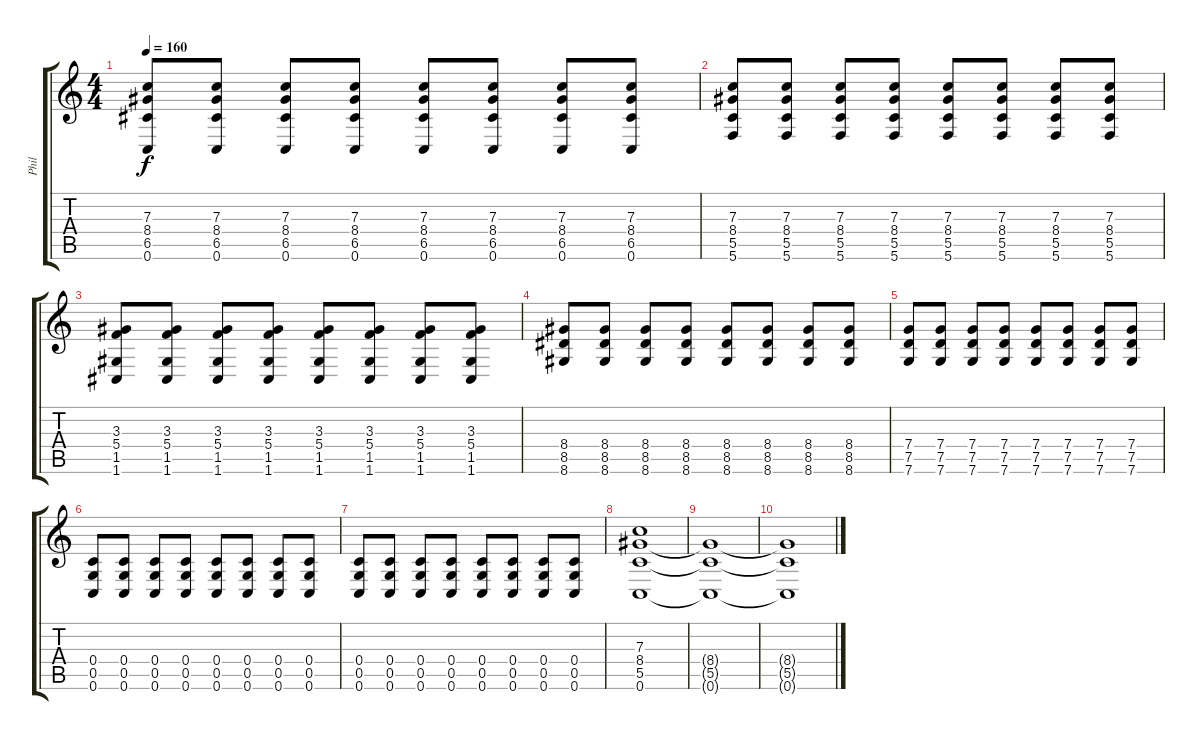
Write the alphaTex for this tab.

\track ("Phil" "Phil") {instrument distortionguitar}
\staff {score tabs}
\tuning (D4 A3 F3 C3 G2 C2) {hide}
\ts (4 4)
\tempo 160
\clef g2
\ks c
(7.3 8.4 6.5 0.6).8{dy f} (7.3 8.4 6.5 0.6).8 (7.3 8.4 6.5 0.6).8 (7.3 8.4 6.5 0.6).8 (7.3 8.4 6.5 0.6).8 (7.3 8.4 6.5 0.6).8 (7.3 8.4 6.5 0.6).8 (7.3 8.4 6.5 0.6).8 |
(7.3 8.4 5.5 5.6).8 (7.3 8.4 5.5 5.6).8 (7.3 8.4 5.5 5.6).8 (7.3 8.4 5.5 5.6).8 (7.3 8.4 5.5 5.6).8 (7.3 8.4 5.5 5.6).8 (7.3 8.4 5.5 5.6).8 (7.3 8.4 5.5 5.6).8 |
(3.3 5.4 1.5 1.6).8 (3.3 5.4 1.5 1.6).8 (3.3 5.4 1.5 1.6).8 (3.3 5.4 1.5 1.6).8 (3.3 5.4 1.5 1.6).8 (3.3 5.4 1.5 1.6).8 (3.3 5.4 1.5 1.6).8 (3.3 5.4 1.5 1.6).8 |
(8.4 8.5 8.6).8 (8.4 8.5 8.6).8 (8.4 8.5 8.6).8 (8.4 8.5 8.6).8 (8.4 8.5 8.6).8 (8.4 8.5 8.6).8 (8.4 8.5 8.6).8 (8.4 8.5 8.6).8 |
(7.4 7.5 7.6).8 (7.4 7.5 7.6).8 (7.4 7.5 7.6).8 (7.4 7.5 7.6).8 (7.4 7.5 7.6).8 (7.4 7.5 7.6).8 (7.4 7.5 7.6).8 (7.4 7.5 7.6).8 |
(0.4 0.5 0.6).8 (0.4 0.5 0.6).8 (0.4 0.5 0.6).8 (0.4 0.5 0.6).8 (0.4 0.5 0.6).8 (0.4 0.5 0.6).8 (0.4 0.5 0.6).8 (0.4 0.5 0.6).8 |
(0.4 0.5 0.6).8 (0.4 0.5 0.6).8 (0.4 0.5 0.6).8 (0.4 0.5 0.6).8 (0.4 0.5 0.6).8 (0.4 0.5 0.6).8 (0.4 0.5 0.6).8 (0.4 0.5 0.6).8 |
(7.3 8.4 5.5 0.6).1 |
(8.4{t} 5.5{t} 0.6{t}).1 |
(8.4{t} 5.5{t} 0.6{t}).1
